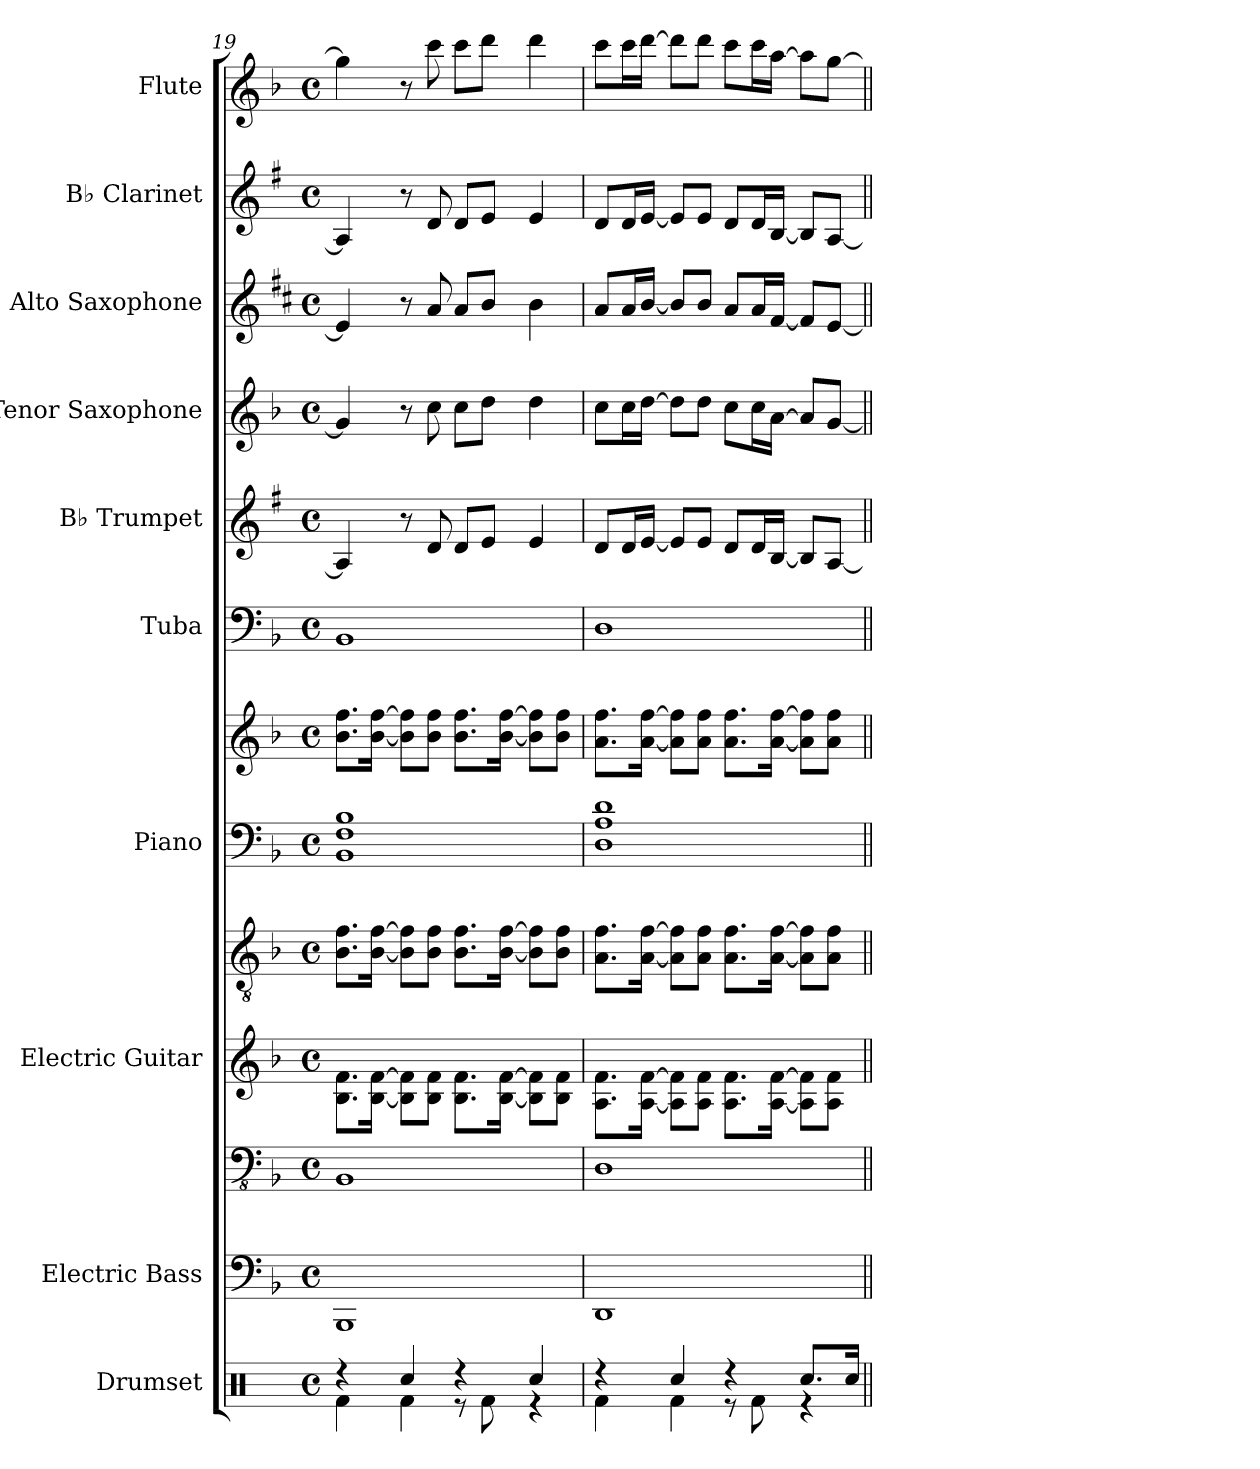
**kern	**kern	**kern	**kern	**kern	**kern	**kern	**kern	**kern	**kern	**kern	**kern	**kern
*part10	*part9	*part9	*part8	*part8	*part7	*part7	*part6	*part5	*part4	*part3	*part2	*part1
*staff13	*staff12	*staff11	*staff10	*staff9	*staff8	*staff7	*staff6	*staff5	*staff4	*staff3	*staff2	*staff1
*I"Drumset	*I"Electric Bass	*	*I"Electric Guitar	*	*I"Piano	*	*I"Tuba	*I"B♭ Trumpet	*I"Tenor Saxophone	*I"Alto Saxophone	*I"B♭ Clarinet	*I"Flute
*I'Drs.	*I'El. B.	*	*I'El. Guit.	*	*I'Pno.	*	*I'Tba.	*I'B♭ Tpt.	*I'T. Sax.	*I'A. Sax.	*I'B♭ Cl.	*I'Fl.
!!LO:PB:g=z
*clefX	*	*clefFv4	*	*clefGv2	*clefF4	*clefG2	*clefF4	*clefG2	*clefG2	*clefG2	*clefG2	*clefG2
*	*	*	*	*	*	*	*	*ITrd1c2	*ITrd8c14	*ITrd5c9	*ITrd1c2	*
*k[]	*k[b-]	*k[b-]	*k[b-]	*k[b-]	*k[b-]	*k[b-]	*k[b-]	*k[b-]	*k[b-]	*k[b-]	*k[b-]	*k[b-]
*M4/4	*M4/4	*M4/4	*M4/4	*M4/4	*M4/4	*M4/4	*M4/4	*M4/4	*M4/4	*M4/4	*M4/4	*M4/4
*met(c)	*met(c)	*met(c)	*met(c)	*met(c)	*met(c)	*met(c)	*met(c)	*met(c)	*met(c)	*met(c)	*met(c)	*met(c)
=19	=19	=19	=19	=19	=19	=19	=19	=19	=19	=19	=19	=19
*^	*	*	*	*	*	*	*	*	*	*	*	*
4r	4Rf\	1BBB-	1BBB-	8.B-\ 8.f\L	8.B-\ 8.f\L	1BB- 1F 1B-	8.b-\ 8.ff\L	1BB-	4G/]	4G/]	4G/]	4G/]	4gg\]
.	.	.	.	[16B-\ [16f\Jk	[16B-\ [16f\Jk	.	[16b-\ [16ff\Jk	.	.	.	.	.	.
4Rcc/	4Rf\	.	.	8B-\] 8f\]L	8B-\] 8f\]L	.	8b-\] 8ff\]L	.	8r	8r	8r	8r	8r
.	.	.	.	8B-\ 8f\J	8B-\ 8f\J	.	8b-\ 8ff\J	.	8c/	8c\	8c/	8c/	8ccc\
4r	8r	.	.	8.B-\ 8.f\L	8.B-\ 8.f\L	.	8.b-\ 8.ff\L	.	8c/L	8c\L	8c/L	8c/L	8ccc\L
.	8Rf\	.	.	.	.	.	.	.	8d/J	8d\J	8d/J	8d/J	8ddd\J
.	.	.	.	[16B-\ [16f\Jk	[16B-\ [16f\Jk	.	[16b-\ [16ff\Jk	.	.	.	.	.	.
4Rcc/	4r	.	.	8B-\] 8f\]L	8B-\] 8f\]L	.	8b-\] 8ff\]L	.	4d/	4d\	4d\	4d/	4ddd\
.	.	.	.	8B-\ 8f\J	8B-\ 8f\J	.	8b-\ 8ff\J	.	.	.	.	.	.
=20	=20	=20	=20	=20	=20	=20	=20	=20	=20	=20	=20	=20	=20
4r	4Rf\	1DD	1DD	8.A\ 8.f\L	8.A\ 8.f\L	1D 1A 1d	8.a\ 8.ff\L	1D	8c/L	8c\L	8c/L	8c/L	8ccc\L
.	.	.	.	.	.	.	.	.	16c/L	16c\L	16c/L	16c/L	16ccc\L
.	.	.	.	[16A\ [16f\Jk	[16A\ [16f\Jk	.	[16a\ [16ff\Jk	.	[16d/JJ	[16d\JJ	[16d/JJ	[16d/JJ	[16ddd\JJ
4Rcc/	4Rf\	.	.	8A\] 8f\]L	8A\] 8f\]L	.	8a\] 8ff\]L	.	8d/L]	8d\L]	8d/L]	8d/L]	8ddd\L]
.	.	.	.	8A\ 8f\J	8A\ 8f\J	.	8a\ 8ff\J	.	8d/J	8d\J	8d/J	8d/J	8ddd\J
4r	8r	.	.	8.A\ 8.f\L	8.A\ 8.f\L	.	8.a\ 8.ff\L	.	8c/L	8c\L	8c/L	8c/L	8ccc\L
.	8Rf\	.	.	.	.	.	.	.	16c/L	16c\L	16c/L	16c/L	16ccc\L
.	.	.	.	[16A\ [16f\Jk	[16A\ [16f\Jk	.	[16a\ [16ff\Jk	.	[16A/JJ	[16A\JJ	[16A/JJ	[16A/JJ	[16aa\JJ
8.Rcc/L	4r	.	.	8A\] 8f\]L	8A\] 8f\]L	.	8a\] 8ff\]L	.	8A/L]	8A/L]	8A/L]	8A/L]	8aa\L]
.	.	.	.	8A\ 8f\J	8A\ 8f\J	.	8a\ 8ff\J	.	[8G/J	[8G/J	[8G/J	[8G/J	[8gg\J
16Rcc/Jk	.	.	.	.	.	.	.	.	.	.	.	.	.
*v	*v	*	*	*	*	*	*	*	*	*	*	*	*
=||	=||	=||	=||	=||	=||	=||	=||	=||	=||	=||	=||	=||
*-	*-	*-	*-	*-	*-	*-	*-	*-	*-	*-	*-	*-
